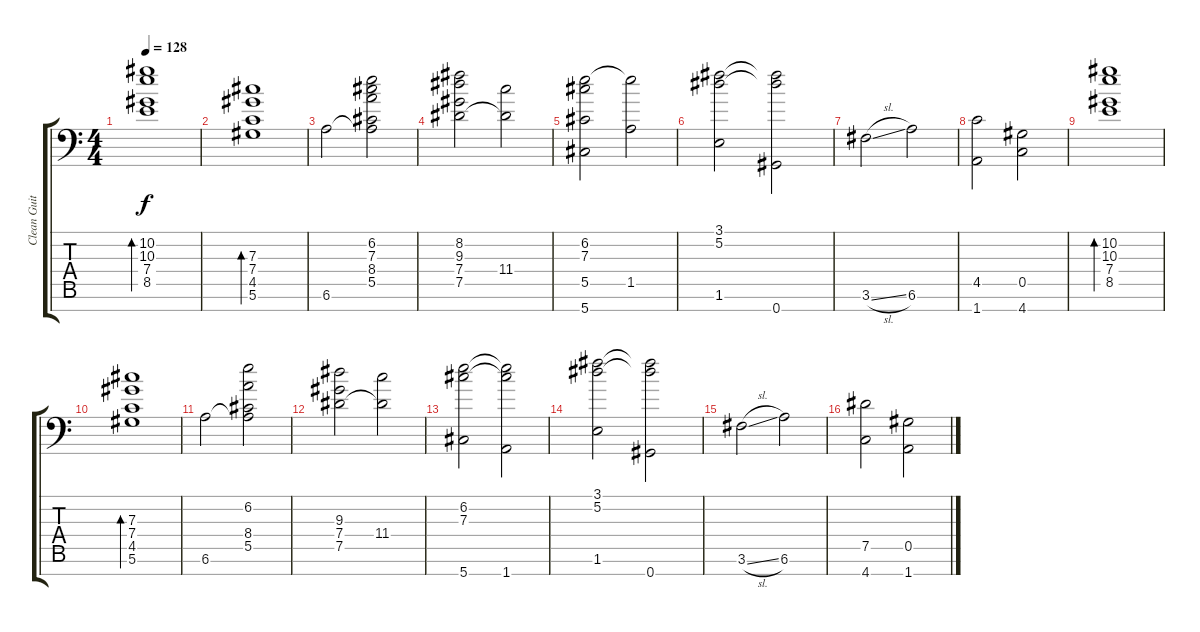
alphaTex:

\track ("Clean Guitar" "Clean Guit") {instrument electricguitarjazz}
\staff {score tabs}
\tuning (Eb4 Bb3 Gb3 Db3 Ab2 Eb2 Ab1) {hide}
\ts (4 4)
\tempo 128
\clef f4
\ks c
(10.2 10.3 7.4 8.5).1{bd 240 dy f} |
(7.3 7.4 4.5 5.6).1{bd 240} |
6.6.2 (6.2 7.3 8.4 5.5 6.6{t}).2 |
(8.2 9.3 7.4 7.5).2 (11.4 7.5{t}).2 |
(6.2 7.3 5.5 5.7).2 (6.2{t} 1.5).2 |
(3.1 5.2 1.6).2 (3.1{t} 5.2{t} 0.7).2 |
3.6{sl}.2 6.6.2 |
(4.5 1.7).2 (0.5 4.7).2 |
(10.2 10.3 7.4 8.5).1{bd 240} |
(7.3 7.4 4.5 5.6).1{bd 240} |
6.6.2 (6.2 8.4 5.5 6.6{t}).2 |
(9.3 7.4 7.5).2 (11.4 7.5{t}).2 |
(6.2 7.3 5.7).2 (6.2{t} 7.3{t} 1.7).2 |
(3.1 5.2 1.6).2 (3.1{t} 5.2{t} 0.7).2 |
3.6{sl}.2 6.6.2 |
(7.5 4.7).2 (0.5 1.7).2
